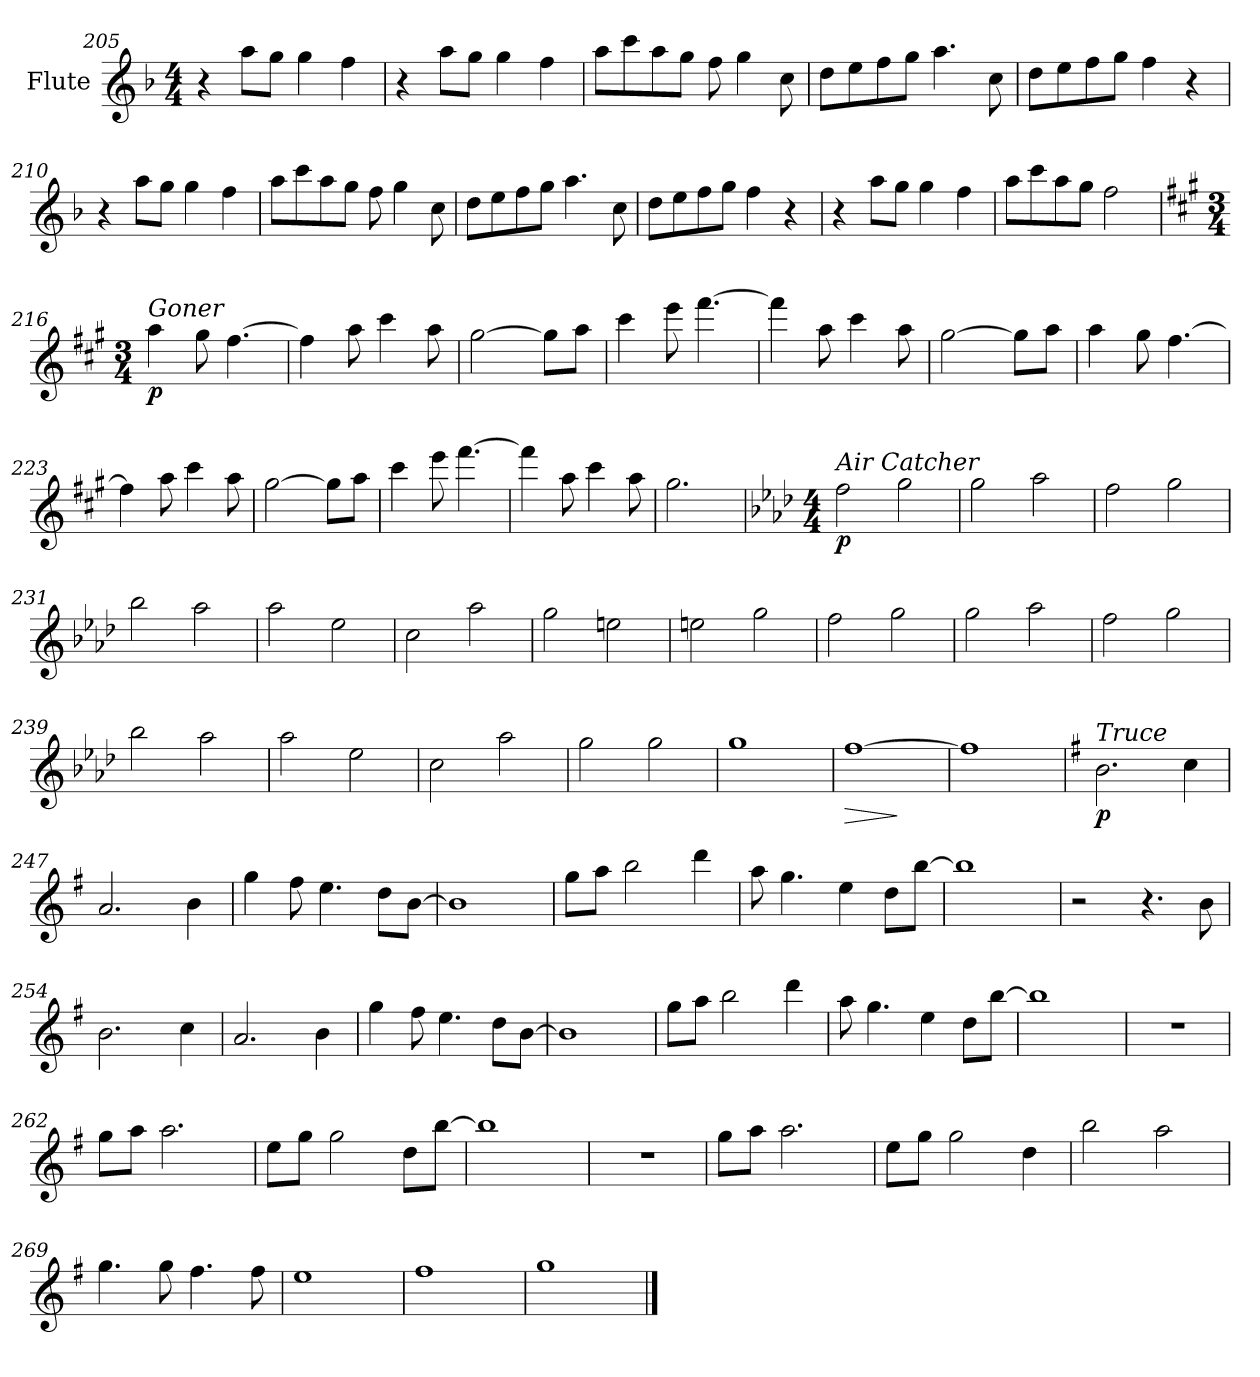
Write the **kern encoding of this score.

**kern	**dynam
*part1	*part1
*staff1	*staff1
*I"Flute	*
*I'Fl.	*
!!LO:LB:g=z
*clefG2	*
*k[b-]	*
*M4/4	*
=205	=205
4r	.
8aa\L	.
8gg\J	.
4gg\	.
4ff\	.
=206	=206
4r	.
8aa\L	.
8gg\J	.
4gg\	.
4ff\	.
=207	=207
8aa\L	.
8ccc\	.
8aa\	.
8gg\J	.
8ff\	.
4gg\	.
8cc\	.
=208	=208
8dd\L	.
8ee\	.
8ff\	.
8gg\J	.
4.aa\	.
8cc\	.
=209	=209
8dd\L	.
8ee\	.
8ff\	.
8gg\J	.
4ff\	.
4r	.
=210	=210
4r	.
8aa\L	.
8gg\J	.
4gg\	.
4ff\	.
=211	=211
8aa\L	.
8ccc\	.
8aa\	.
8gg\J	.
8ff\	.
4gg\	.
8cc\	.
!!LO:LB:g=z
=212	=212
8dd\L	.
8ee\	.
8ff\	.
8gg\J	.
4.aa\	.
8cc\	.
=213	=213
8dd\L	.
8ee\	.
8ff\	.
8gg\J	.
4ff\	.
4r	.
=214	=214
4r	.
8aa\L	.
8gg\J	.
4gg\	.
4ff\	.
=215	=215
8aa\L	.
8ccc\	.
8aa\	.
8gg\J	.
2ff\	.
=216	=216
*k[f#c#g#]	*
*M3/4	*
*MM97	*
!LO:TX:a:i:t=Goner	!
!	!LO:DY:b
4aa\	p
8gg#\	.
[4.ff#\	.
=217	=217
4ff#\]	.
8aa\	.
4ccc#\	.
8aa\	.
=218	=218
[2gg#\	.
8gg#\L]	.
8aa\J	.
!!LO:LB:g=z
=219	=219
4ccc#\	.
8eee\	.
[4.fff#\	.
=220	=220
4fff#\]	.
8aa\	.
4ccc#\	.
8aa\	.
=221	=221
[2gg#\	.
8gg#\L]	.
8aa\J	.
=222	=222
4aa\	.
8gg#\	.
[4.ff#\	.
=223	=223
4ff#\]	.
8aa\	.
4ccc#\	.
8aa\	.
=224	=224
[2gg#\	.
8gg#\L]	.
8aa\J	.
=225	=225
4ccc#\	.
8eee\	.
[4.fff#\	.
=226	=226
4fff#\]	.
8aa\	.
4ccc#\	.
8aa\	.
!!LO:PB:g=z
=227	=227
2.gg#\	.
=228	=228
*k[b-e-a-d-]	*
*M4/4	*
*MM110	*
!LO:TX:a:i:t=Air Catcher	!
!	!LO:DY:b
2ff\	p
2gg\	.
=229	=229
2gg\	.
2aa-\	.
=230	=230
2ff\	.
2gg\	.
=231	=231
2bb-\	.
2aa-\	.
=232	=232
2aa-\	.
2ee-\	.
=233	=233
2cc\	.
2aa-\	.
=234	=234
2gg\	.
2een\	.
=235	=235
2een\	.
2gg\	.
=236	=236
2ff\	.
2gg\	.
=237	=237
2gg\	.
2aa-\	.
=238	=238
2ff\	.
2gg\	.
!!LO:LB:g=z
=239	=239
2bb-\	.
2aa-\	.
=240	=240
2aa-\	.
2ee-\	.
=241	=241
2cc\	.
2aa-\	.
=242	=242
2gg\	.
2gg\	.
=243	=243
1gg	.
=244	=244
!	!LO:HP:b
[1ff	>
.	]
=245	=245
1ff]	.
=246	=246
*k[f#]	*
*MM120	*
!LO:TX:a:i:t=Truce	!
!	!LO:DY:b
2.b\	p
4cc\	.
=247	=247
2.a/	.
4b\	.
=248	=248
4gg\	.
8ff#\	.
4.ee\	.
8dd\L	.
[8b\J	.
=249	=249
1b]	.
=250	=250
8gg\L	.
8aa\J	.
2bb\	.
4ddd\	.
!!LO:LB:g=z
=251	=251
8aa\	.
4.gg\	.
4ee\	.
8dd\L	.
[8bb\J	.
=252	=252
1bb]	.
=253	=253
2r	.
4.r	.
8b\	.
=254	=254
2.b\	.
4cc\	.
=255	=255
2.a/	.
4b\	.
=256	=256
4gg\	.
8ff#\	.
4.ee\	.
8dd\L	.
[8b\J	.
=257	=257
1b]	.
=258	=258
8gg\L	.
8aa\J	.
2bb\	.
4ddd\	.
=259	=259
8aa\	.
4.gg\	.
4ee\	.
8dd\L	.
[8bb\J	.
=260	=260
1bb]	.
=261	=261
1r	.
!!LO:LB:g=z
=262	=262
8gg\L	.
8aa\J	.
2.aa\	.
=263	=263
8ee\L	.
8gg\J	.
2gg\	.
8dd\L	.
[8bb\J	.
=264	=264
1bb]	.
=265	=265
1r	.
=266	=266
8gg\L	.
8aa\J	.
2.aa\	.
=267	=267
8ee\L	.
8gg\J	.
2gg\	.
4dd\	.
=268	=268
2bb\	.
2aa\	.
=269	=269
4.gg\	.
8gg\	.
4.ff#\	.
8ff#\	.
=270	=270
1ee	.
=271	=271
1ff#	.
=272	=272
1gg	.
==	==
*-	*-
